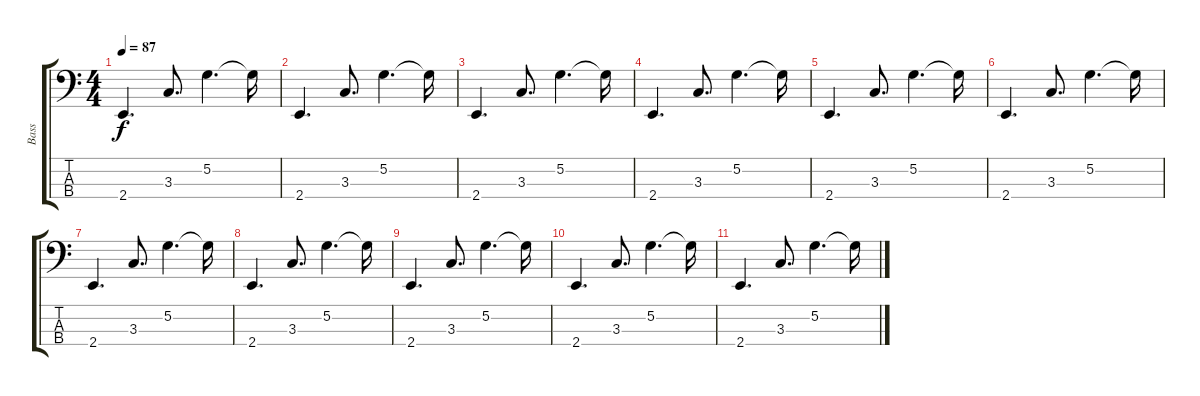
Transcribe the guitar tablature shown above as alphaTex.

\track ("Bass" "Bass") {instrument electricbassfinger}
\staff {score tabs}
\tuning (G2 D2 A1 D1) {hide}
\ts (4 4)
\tempo 87
\clef f4
\ks c
2.4.4{d dy f} 3.3.8{d} 5.2.4{d} 5.2{t}.16 |
2.4.4{d volume 8} 3.3.8{d} 5.2.4{d} 5.2{t}.16 |
2.4.4{d} 3.3.8{d} 5.2.4{d} 5.2{t}.16 |
2.4.4{d volume 6} 3.3.8{d} 5.2.4{d} 5.2{t}.16 |
2.4.4{d} 3.3.8{d} 5.2.4{d} 5.2{t}.16 |
2.4.4{d volume 4} 3.3.8{d} 5.2.4{d} 5.2{t}.16 |
2.4.4{d} 3.3.8{d} 5.2.4{d} 5.2{t}.16 |
2.4.4{d volume 2} 3.3.8{d} 5.2.4{d} 5.2{t}.16 |
2.4.4{d} 3.3.8{d} 5.2.4{d} 5.2{t}.16 |
2.4.4{d volume 0} 3.3.8{d} 5.2.4{d} 5.2{t}.16 |
2.4.4{d} 3.3.8{d} 5.2.4{d} 5.2{t}.16
